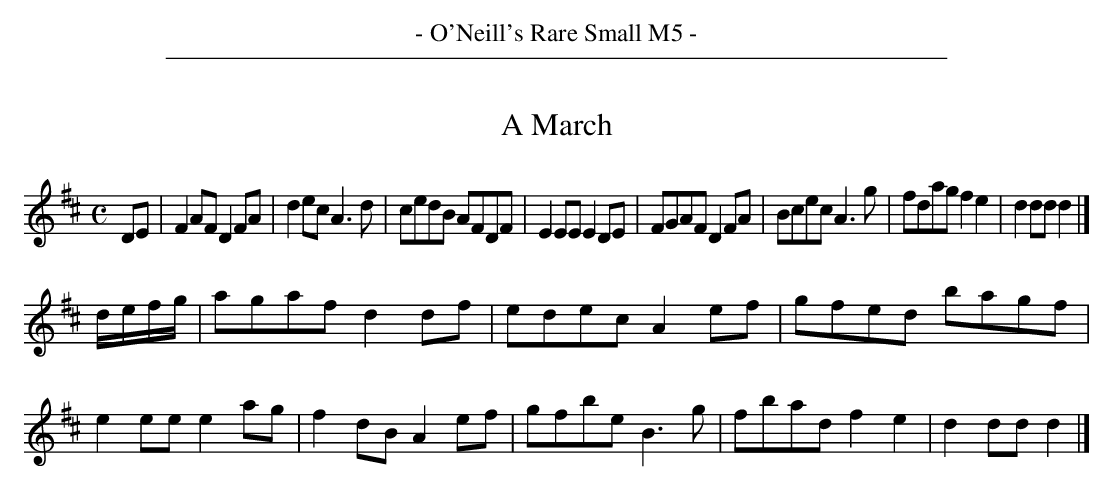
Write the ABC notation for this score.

X:1
T: A March
M: C
L: 1/8
K: D
DE |\
F2AF D2FA | d2ec A3d | cedB AFDF | E2EE E2DE |\
FGAF D2FA | Bcec A3g | fdag f2e2 | d2dd d2 |]
d/e/f/g/ |\
agaf d2df | edec A2ef | gfed bagf | e2ee e2ag |\
f2dB A2ef | gfbe B3g | fbad f2e2 | d2dd d2 |]
